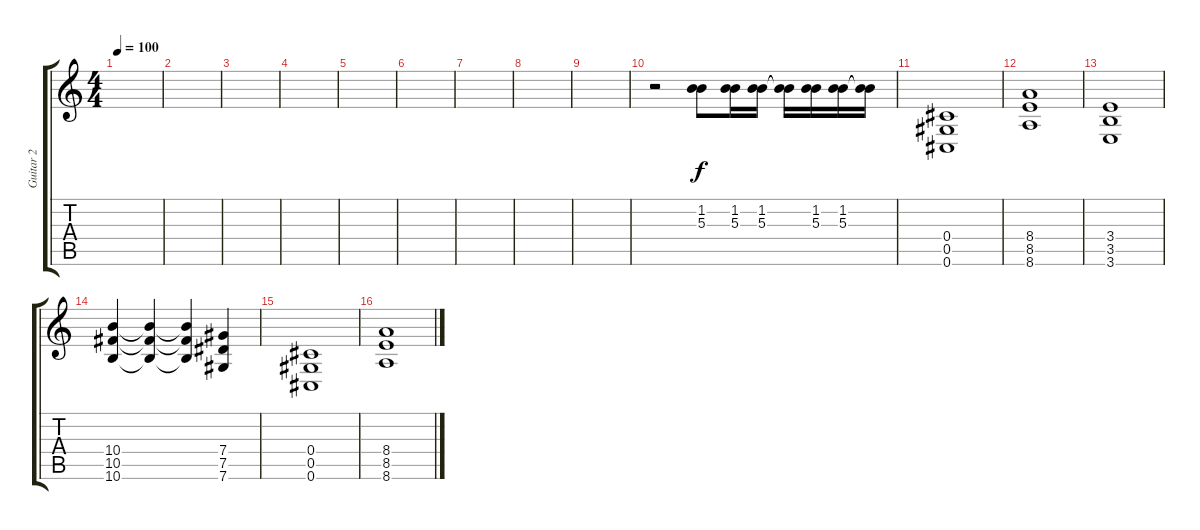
\track ("Guitar 2" "Guitar 2") {instrument distortionguitar}
\staff {score tabs}
\tuning (Eb4 Bb3 Gb3 Db3 Ab2 Db2) {hide}
\ts (4 4)
\tempo 100
\clef g2
\ks c
|
|
|
|
|
|
|
|
|
r.2 (1.2 5.3).8 (1.2 5.3).16 (1.2 5.3).16 (1.2{t} 5.3{t}).16 (1.2 5.3).16 (1.2 5.3).16 (1.2{t} 5.3{t}).16 |
(0.4 0.5 0.6).1 |
(8.4 8.5 8.6).1 |
(3.4 3.5 3.6).1 |
(10.4 10.5 10.6).4 (10.4{t} 10.5{t} 10.6{t}).4 (10.4{t} 10.5{t} 10.6{t}).4 (7.4 7.5 7.6).4 |
(0.4 0.5 0.6).1 |
(8.4 8.5 8.6).1
